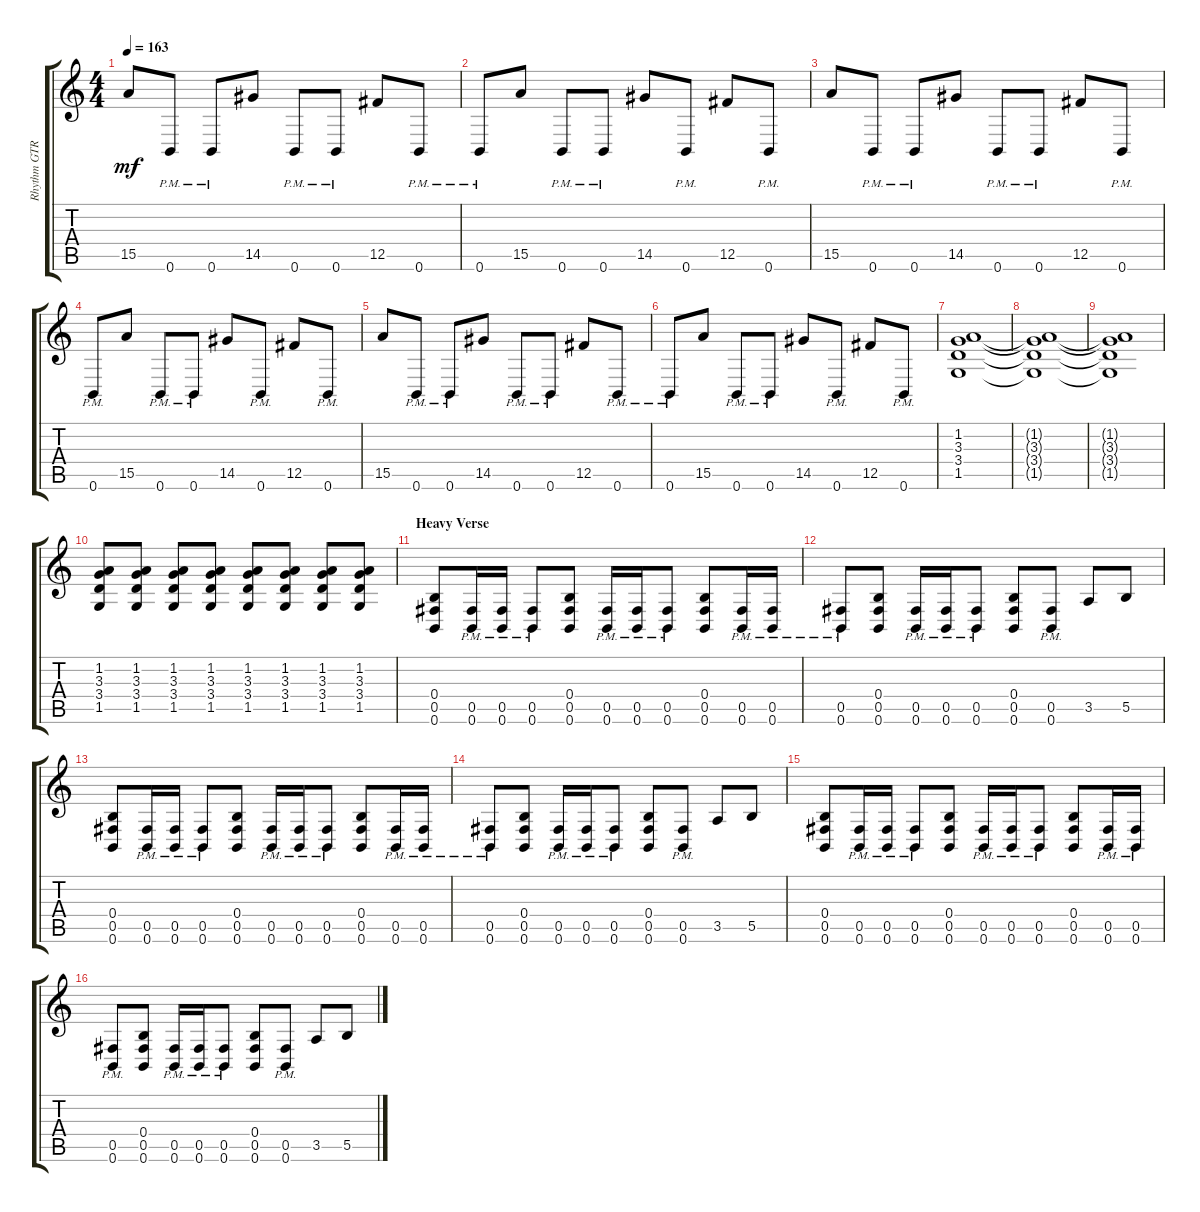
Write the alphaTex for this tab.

\track ("Rhythm GTR 2" "Rhythm GTR") {instrument distortionguitar}
\staff {score tabs}
\tuning (Db4 Ab3 E3 B2 Gb2 B1) {hide}
\ts (4 4)
\tempo 163
\clef g2
\ks aminor
15.5.8{dy mf} 0.6{pm}.8 0.6{pm}.8 14.5.8 0.6{pm}.8 0.6{pm}.8 12.5.8 0.6{pm}.8 |
0.6{pm}.8 15.5.8 0.6{pm}.8 0.6{pm}.8 14.5.8 0.6{pm}.8 12.5.8 0.6{pm}.8 |
15.5.8 0.6{pm}.8 0.6{pm}.8 14.5.8 0.6{pm}.8 0.6{pm}.8 12.5.8 0.6{pm}.8 |
0.6{pm}.8 15.5.8 0.6{pm}.8 0.6{pm}.8 14.5.8 0.6{pm}.8 12.5.8 0.6{pm}.8 |
15.5.8 0.6{pm}.8 0.6{pm}.8 14.5.8 0.6{pm}.8 0.6{pm}.8 12.5.8 0.6{pm}.8 |
0.6{pm}.8 15.5.8 0.6{pm}.8 0.6{pm}.8 14.5.8 0.6{pm}.8 12.5.8 0.6{pm}.8 |
(1.2 3.3 3.4 1.5).1 |
(1.2{t} 3.3{t} 3.4{t} 1.5{t}).1 |
(1.2{t} 3.3{t} 3.4{t} 1.5{t}).1 |
(1.2 3.3 3.4 1.5).8 (1.2 3.3 3.4 1.5).8 (1.2 3.3 3.4 1.5).8 (1.2 3.3 3.4 1.5).8 (1.2 3.3 3.4 1.5).8 (1.2 3.3 3.4 1.5).8 (1.2 3.3 3.4 1.5).8 (1.2 3.3 3.4 1.5).8 |
\section ("" "Heavy Verse")
(0.4 0.5 0.6).8 (0.5{pm} 0.6{pm}).16 (0.5{pm} 0.6{pm}).16 (0.5{pm} 0.6{pm}).8 (0.4 0.5 0.6).8 (0.5{pm} 0.6{pm}).16 (0.5{pm} 0.6{pm}).16 (0.5{pm} 0.6{pm}).8 (0.4 0.5 0.6).8 (0.5{pm} 0.6{pm}).16 (0.5{pm} 0.6{pm}).16 |
(0.5{pm} 0.6{pm}).8 (0.4 0.5 0.6).8 (0.5{pm} 0.6{pm}).16 (0.5{pm} 0.6{pm}).16 (0.5{pm} 0.6{pm}).8 (0.4 0.5 0.6).8 (0.5{pm} 0.6{pm}).8 3.5.8 5.5.8 |
(0.4 0.5 0.6).8 (0.5{pm} 0.6{pm}).16 (0.5{pm} 0.6{pm}).16 (0.5{pm} 0.6{pm}).8 (0.4 0.5 0.6).8 (0.5{pm} 0.6{pm}).16 (0.5{pm} 0.6{pm}).16 (0.5{pm} 0.6{pm}).8 (0.4 0.5 0.6).8 (0.5{pm} 0.6{pm}).16 (0.5{pm} 0.6{pm}).16 |
(0.5{pm} 0.6{pm}).8 (0.4 0.5 0.6).8 (0.5{pm} 0.6{pm}).16 (0.5{pm} 0.6{pm}).16 (0.5{pm} 0.6{pm}).8 (0.4 0.5 0.6).8 (0.5{pm} 0.6{pm}).8 3.5.8 5.5.8 |
(0.4 0.5 0.6).8 (0.5{pm} 0.6{pm}).16 (0.5{pm} 0.6{pm}).16 (0.5{pm} 0.6{pm}).8 (0.4 0.5 0.6).8 (0.5{pm} 0.6{pm}).16 (0.5{pm} 0.6{pm}).16 (0.5{pm} 0.6{pm}).8 (0.4 0.5 0.6).8 (0.5{pm} 0.6{pm}).16 (0.5{pm} 0.6{pm}).16 |
(0.5{pm} 0.6{pm}).8 (0.4 0.5 0.6).8 (0.5{pm} 0.6{pm}).16 (0.5{pm} 0.6{pm}).16 (0.5{pm} 0.6{pm}).8 (0.4 0.5 0.6).8 (0.5{pm} 0.6{pm}).8 3.5.8 5.5.8
